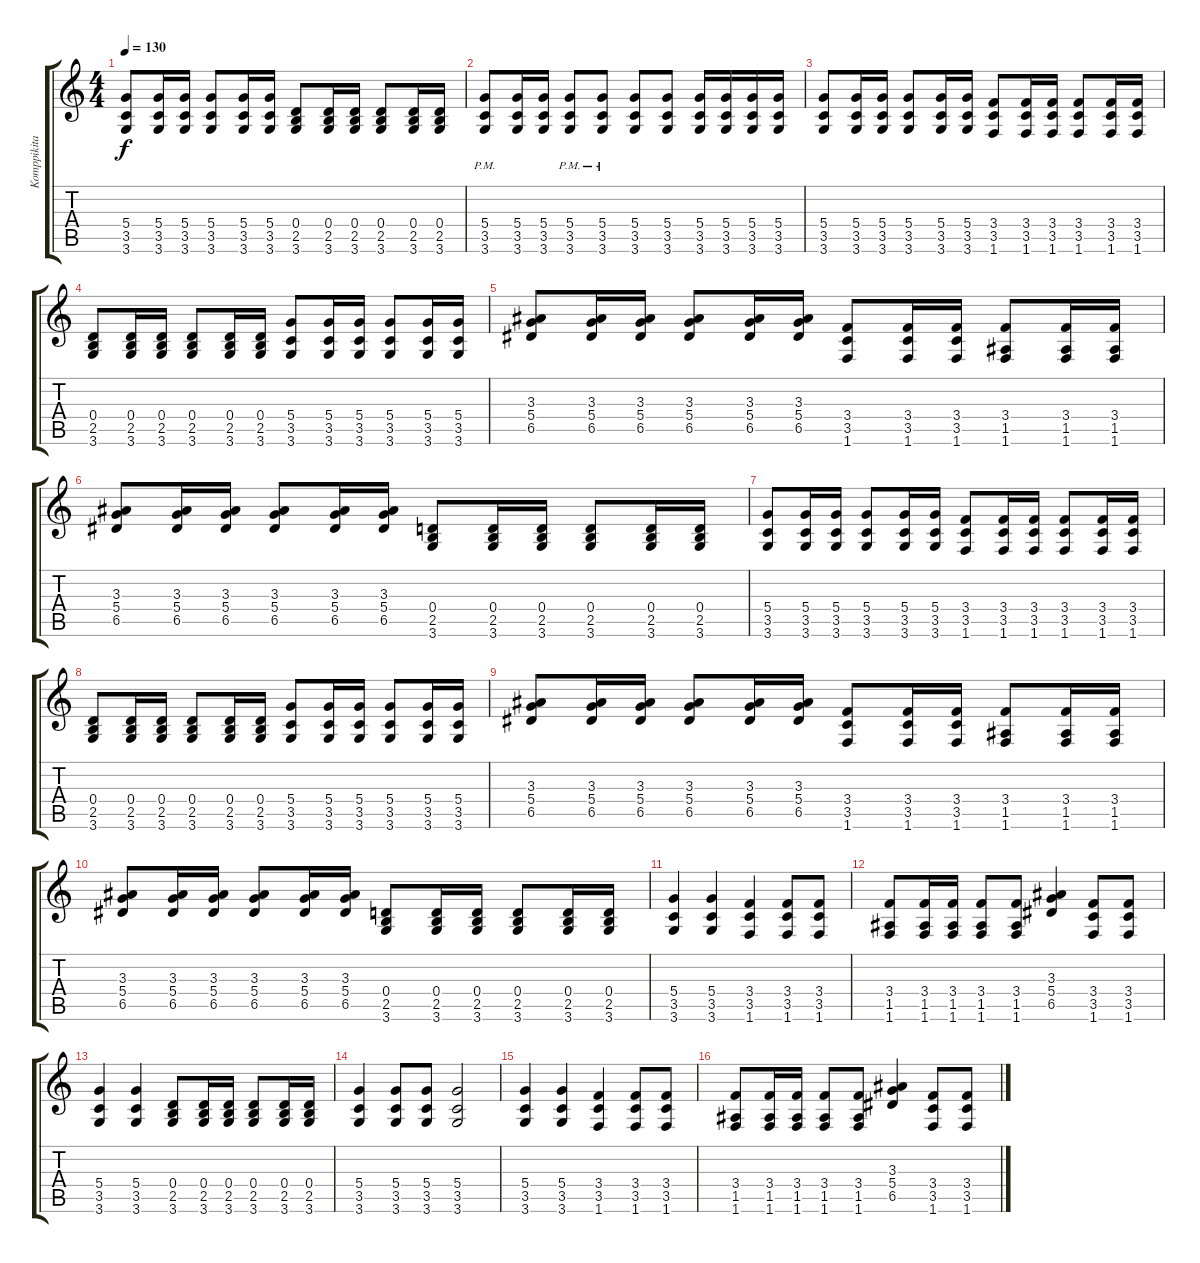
\track ("Komppikitara" "Komppikita") {instrument distortionguitar}
\staff {score tabs}
\tuning (E4 B3 G3 D3 A2 E2) {hide}
\ts (4 4)
\tempo 130
\clef g2
\ks c
(5.4 3.5 3.6).8{dy f} (5.4 3.5 3.6).16 (5.4 3.5 3.6).16 (5.4 3.5 3.6).8 (5.4 3.5 3.6).16 (5.4 3.5 3.6).16 (0.4 2.5 3.6).8 (0.4 2.5 3.6).16 (0.4 2.5 3.6).16 (0.4 2.5 3.6).8 (0.4 2.5 3.6).16 (0.4 2.5 3.6).16 |
(5.4{pm} 3.5{pm} 3.6{pm}).8 (5.4 3.5 3.6).16 (5.4 3.5 3.6).16 (5.4{pm} 3.5{pm} 3.6{pm}).8 (5.4{pm} 3.5{pm} 3.6{pm}).8 (5.4 3.5 3.6).8 (5.4 3.5 3.6).8 (5.4 3.5 3.6).16 (5.4 3.5 3.6).16 (5.4 3.5 3.6).16 (5.4 3.5 3.6).16 |
(5.4 3.5 3.6).8 (5.4 3.5 3.6).16 (5.4 3.5 3.6).16 (5.4 3.5 3.6).8 (5.4 3.5 3.6).16 (5.4 3.5 3.6).16 (3.4 3.5 1.6).8 (3.4 3.5 1.6).16 (3.4 3.5 1.6).16 (3.4 3.5 1.6).8 (3.4 3.5 1.6).16 (3.4 3.5 1.6).16 |
(0.4 2.5 3.6).8 (0.4 2.5 3.6).16 (0.4 2.5 3.6).16 (0.4 2.5 3.6).8 (0.4 2.5 3.6).16 (0.4 2.5 3.6).16 (5.4 3.5 3.6).8 (5.4 3.5 3.6).16 (5.4 3.5 3.6).16 (5.4 3.5 3.6).8 (5.4 3.5 3.6).16 (5.4 3.5 3.6).16 |
(3.3 5.4 6.5).8 (3.3 5.4 6.5).16 (3.3 5.4 6.5).16 (3.3 5.4 6.5).8 (3.3 5.4 6.5).16 (3.3 5.4 6.5).16 (3.4 3.5 1.6).8 (3.4 3.5 1.6).16 (3.4 3.5 1.6).16 (3.4 1.5 1.6).8 (3.4 1.5 1.6).16 (3.4 1.5 1.6).16 |
(3.3 5.4 6.5).8 (3.3 5.4 6.5).16 (3.3 5.4 6.5).16 (3.3 5.4 6.5).8 (3.3 5.4 6.5).16 (3.3 5.4 6.5).16 (0.4 2.5 3.6).8 (0.4 2.5 3.6).16 (0.4 2.5 3.6).16 (0.4 2.5 3.6).8 (0.4 2.5 3.6).16 (0.4 2.5 3.6).16 |
(5.4 3.5 3.6).8 (5.4 3.5 3.6).16 (5.4 3.5 3.6).16 (5.4 3.5 3.6).8 (5.4 3.5 3.6).16 (5.4 3.5 3.6).16 (3.4 3.5 1.6).8 (3.4 3.5 1.6).16 (3.4 3.5 1.6).16 (3.4 3.5 1.6).8 (3.4 3.5 1.6).16 (3.4 3.5 1.6).16 |
(0.4 2.5 3.6).8 (0.4 2.5 3.6).16 (0.4 2.5 3.6).16 (0.4 2.5 3.6).8 (0.4 2.5 3.6).16 (0.4 2.5 3.6).16 (5.4 3.5 3.6).8 (5.4 3.5 3.6).16 (5.4 3.5 3.6).16 (5.4 3.5 3.6).8 (5.4 3.5 3.6).16 (5.4 3.5 3.6).16 |
(3.3 5.4 6.5).8 (3.3 5.4 6.5).16 (3.3 5.4 6.5).16 (3.3 5.4 6.5).8 (3.3 5.4 6.5).16 (3.3 5.4 6.5).16 (3.4 3.5 1.6).8 (3.4 3.5 1.6).16 (3.4 3.5 1.6).16 (3.4 1.5 1.6).8 (3.4 1.5 1.6).16 (3.4 1.5 1.6).16 |
(3.3 5.4 6.5).8 (3.3 5.4 6.5).16 (3.3 5.4 6.5).16 (3.3 5.4 6.5).8 (3.3 5.4 6.5).16 (3.3 5.4 6.5).16 (0.4 2.5 3.6).8 (0.4 2.5 3.6).16 (0.4 2.5 3.6).16 (0.4 2.5 3.6).8 (0.4 2.5 3.6).16 (0.4 2.5 3.6).16 |
(5.4 3.5 3.6).4 (5.4 3.5 3.6).4 (3.4 3.5 1.6).4 (3.4 3.5 1.6).8 (3.4 3.5 1.6).8 |
(3.4 1.5 1.6).8 (3.4 1.5 1.6).16 (3.4 1.5 1.6).16 (3.4 1.5 1.6).8 (3.4 1.5 1.6).8 (3.3 5.4 6.5).4 (3.4 3.5 1.6).8 (3.4 3.5 1.6).8 |
(5.4 3.5 3.6).4 (5.4 3.5 3.6).4 (0.4 2.5 3.6).8 (0.4 2.5 3.6).16 (0.4 2.5 3.6).16 (0.4 2.5 3.6).8 (0.4 2.5 3.6).16 (0.4 2.5 3.6).16 |
(5.4 3.5 3.6).4 (5.4 3.5 3.6).8 (5.4 3.5 3.6).8 (5.4 3.5 3.6).2 |
(5.4 3.5 3.6).4 (5.4 3.5 3.6).4 (3.4 3.5 1.6).4 (3.4 3.5 1.6).8 (3.4 3.5 1.6).8 |
(3.4 1.5 1.6).8 (3.4 1.5 1.6).16 (3.4 1.5 1.6).16 (3.4 1.5 1.6).8 (3.4 1.5 1.6).8 (3.3 5.4 6.5).4 (3.4 3.5 1.6).8 (3.4 3.5 1.6).8
